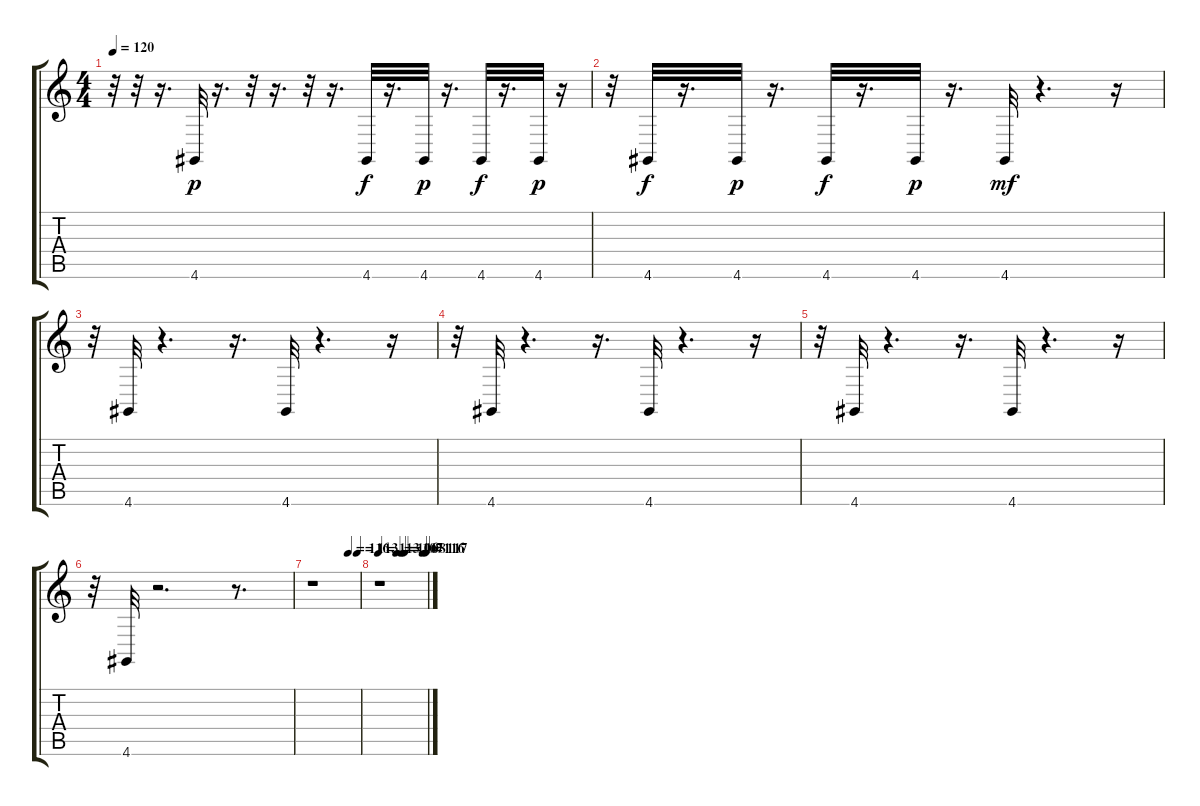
\track "" {instrument acousticgrandpiano}
\staff {score tabs}
\tuning (E4 B3 G3 D3 A2 E2) {hide}
\ts (4 4)
\tempo 120
\clef g2
\ks c
r.32{dy p} r.32 r.16{d} 4.6.32 r.16{d} r.32 r.16{d} r.32 r.16{d} 4.6.32{dy f} r.16{d} 4.6.32{dy p} r.16{d} 4.6.32{dy f} r.16{d} 4.6.32{dy p} r.16 |
r.32 4.6.32{dy f} r.16{d} 4.6.32{dy p} r.16{d} 4.6.32{dy f} r.16{d} 4.6.32{dy p} r.16{d} 4.6.32{dy mf} r.4{d} r.16 |
r.32 4.6.32 r.4{d} r.16{d} 4.6.32 r.4{d} r.16 |
r.32 4.6.32 r.4{d} r.16{d} 4.6.32 r.4{d} r.16 |
r.32 4.6.32 r.4{d} r.16{d} 4.6.32 r.4{d} r.16 |
r.32 4.6.32 r.2{d} r.8{d} |
\tempo (116 0.7708333333333334)
\tempo (113 0.9583333333333334)
r.1 |
\tempo 113
\tempo (106 0.375)
\tempo (107 0.4895833333333333)
\tempo (108 0.5416666666666666)
\tempo (116 0.9291666666666667)
\tempo (117 0.9916666666666667)
r.1
